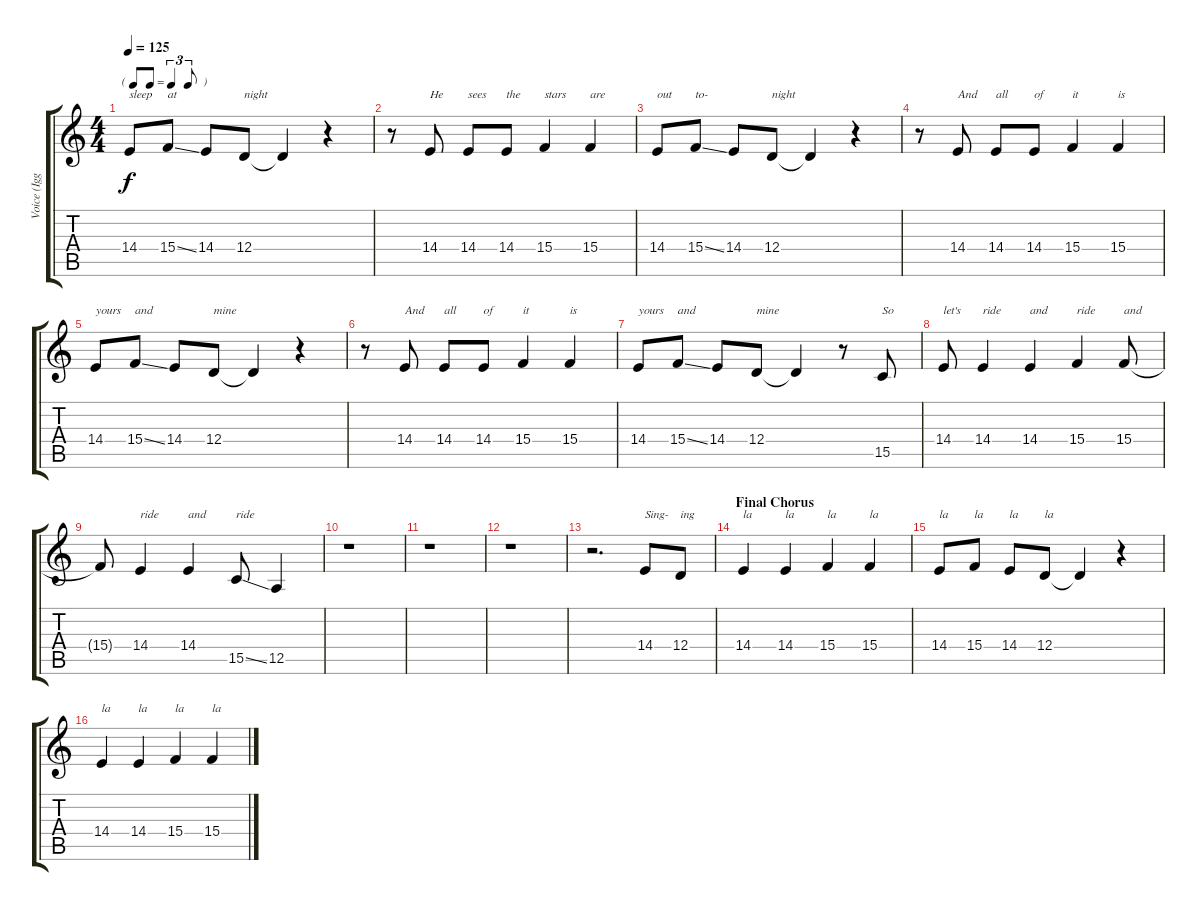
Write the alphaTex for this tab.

\track ("Voice (Iggy)" "Voice (Igg") {instrument steeldrums}
\staff {score tabs}
\tuning (E4 B3 G3 D3 A2 E2) {hide}
\ts (4 4)
\tf triplet8th
\tempo 125
\clef g2
\ks c
14.4.8{txt "sleep" dy f} 15.4{ss}.8{txt "at"} 14.4.8 12.4.8{txt "night"} 12.4{t}.4 r.4 |
r.8 14.4.8{txt "He"} 14.4.8{txt "sees"} 14.4.8{txt "the"} 15.4.4{txt "stars"} 15.4.4{txt "are"} |
14.4.8{txt "out"} 15.4{ss}.8{txt "to-"} 14.4.8 12.4.8{txt "night"} 12.4{t}.4 r.4 |
r.8 14.4.8{txt "And"} 14.4.8{txt "all"} 14.4.8{txt "of"} 15.4.4{txt "it"} 15.4.4{txt "is"} |
14.4.8{txt "yours"} 15.4{ss}.8{txt "and"} 14.4.8 12.4.8{txt "mine"} 12.4{t}.4 r.4 |
r.8 14.4.8{txt "And"} 14.4.8{txt "all"} 14.4.8{txt "of"} 15.4.4{txt "it"} 15.4.4{txt "is"} |
14.4.8{txt "yours"} 15.4{ss}.8{txt "and"} 14.4.8 12.4.8{txt "mine"} 12.4{t}.4 r.8 15.5.8{txt "So"} |
14.4.8{txt "let's"} 14.4.4{txt "ride"} 14.4.4{txt "and"} 15.4.4{txt "ride"} 15.4.8{txt "and"} |
15.4{t}.8 14.4.4{txt "ride"} 14.4.4{txt "and"} 15.5{ss}.8{txt "ride"} 12.5.4 |
r.1 |
r.1 |
r.1 |
r.2{d} 14.4.8{txt "Sing-"} 12.4.8{txt "ing"} |
\section ("" "Final Chorus")
14.4.4{txt "la"} 14.4.4{txt "la"} 15.4.4{txt "la"} 15.4.4{txt "la"} |
14.4.8{txt "la"} 15.4.8{txt "la"} 14.4.8{txt "la"} 12.4.8{txt "la"} 12.4{t}.4 r.4 |
14.4.4{txt "la"} 14.4.4{txt "la"} 15.4.4{txt "la"} 15.4.4{txt "la"}
